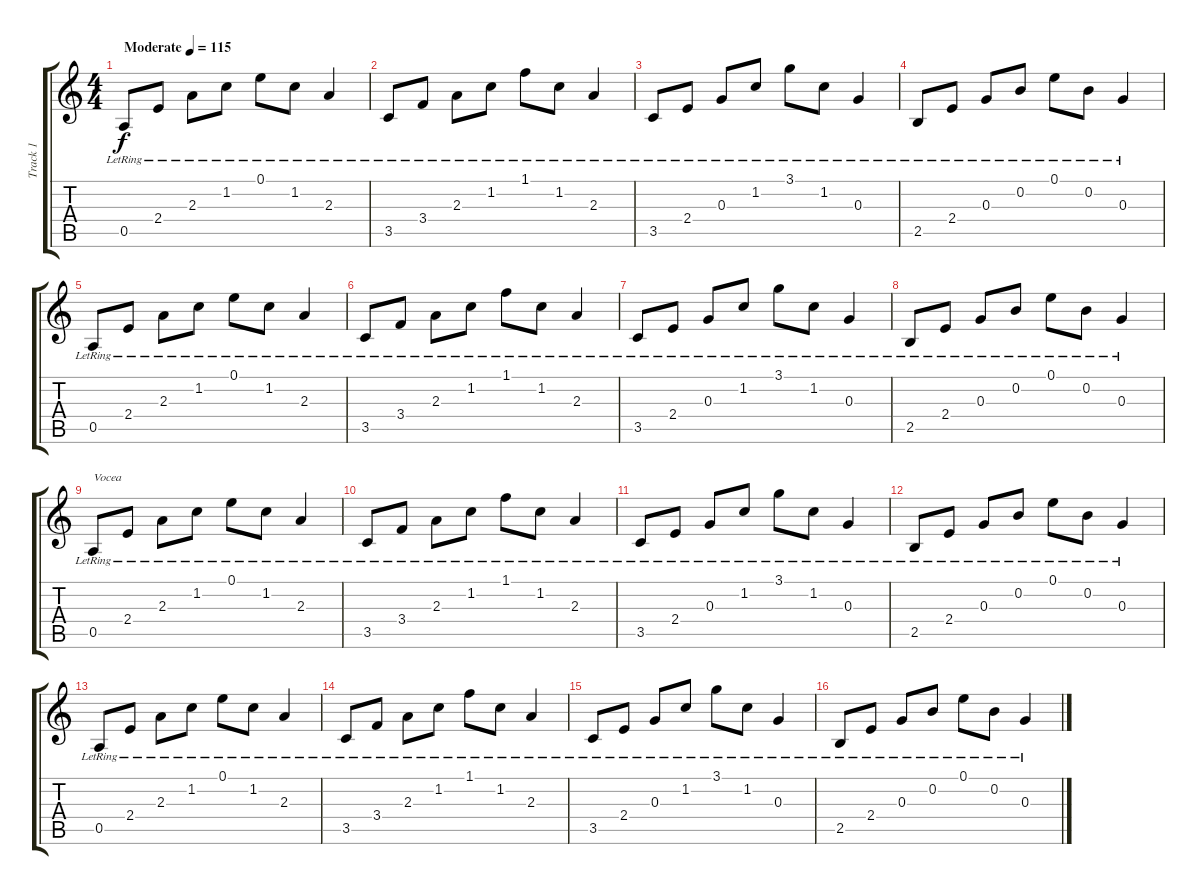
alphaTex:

\track ("Track 1" "Track 1") {instrument electricguitarclean}
\staff {score tabs}
\tuning (E4 B3 G3 D3 A2 E2) {hide}
\ts (4 4)
\tempo (115 "Moderate")
\clef g2
\ks c
0.5{lr}.8{dy f instrument electricguitarclean} 2.4{lr}.8 2.3{lr}.8 1.2{lr}.8 0.1{lr}.8 1.2{lr}.8 2.3{lr}.4 |
3.5{lr}.8 3.4{lr}.8 2.3{lr}.8 1.2{lr}.8 1.1{lr}.8 1.2{lr}.8 2.3{lr}.4 |
3.5{lr}.8 2.4{lr}.8 0.3{lr}.8 1.2{lr}.8 3.1{lr}.8 1.2{lr}.8 0.3{lr}.4 |
2.5{lr}.8 2.4{lr}.8 0.3{lr}.8 0.2{lr}.8 0.1{lr}.8 0.2{lr}.8 0.3{lr}.4 |
0.5{lr}.8 2.4{lr}.8 2.3{lr}.8 1.2{lr}.8 0.1{lr}.8 1.2{lr}.8 2.3{lr}.4 |
3.5{lr}.8 3.4{lr}.8 2.3{lr}.8 1.2{lr}.8 1.1{lr}.8 1.2{lr}.8 2.3{lr}.4 |
3.5{lr}.8 2.4{lr}.8 0.3{lr}.8 1.2{lr}.8 3.1{lr}.8 1.2{lr}.8 0.3{lr}.4 |
2.5{lr}.8 2.4{lr}.8 0.3{lr}.8 0.2{lr}.8 0.1{lr}.8 0.2{lr}.8 0.3{lr}.4 |
0.5{lr}.8{txt "Vocea"} 2.4{lr}.8 2.3{lr}.8 1.2{lr}.8 0.1{lr}.8 1.2{lr}.8 2.3{lr}.4 |
3.5{lr}.8 3.4{lr}.8 2.3{lr}.8 1.2{lr}.8 1.1{lr}.8 1.2{lr}.8 2.3{lr}.4 |
3.5{lr}.8 2.4{lr}.8 0.3{lr}.8 1.2{lr}.8 3.1{lr}.8 1.2{lr}.8 0.3{lr}.4 |
2.5{lr}.8 2.4{lr}.8 0.3{lr}.8 0.2{lr}.8 0.1{lr}.8 0.2{lr}.8 0.3{lr}.4 |
0.5{lr}.8 2.4{lr}.8 2.3{lr}.8 1.2{lr}.8 0.1{lr}.8 1.2{lr}.8 2.3{lr}.4 |
3.5{lr}.8 3.4{lr}.8 2.3{lr}.8 1.2{lr}.8 1.1{lr}.8 1.2{lr}.8 2.3{lr}.4 |
3.5{lr}.8 2.4{lr}.8 0.3{lr}.8 1.2{lr}.8 3.1{lr}.8 1.2{lr}.8 0.3{lr}.4 |
2.5{lr}.8 2.4{lr}.8 0.3{lr}.8 0.2{lr}.8 0.1{lr}.8 0.2{lr}.8 0.3{lr}.4
